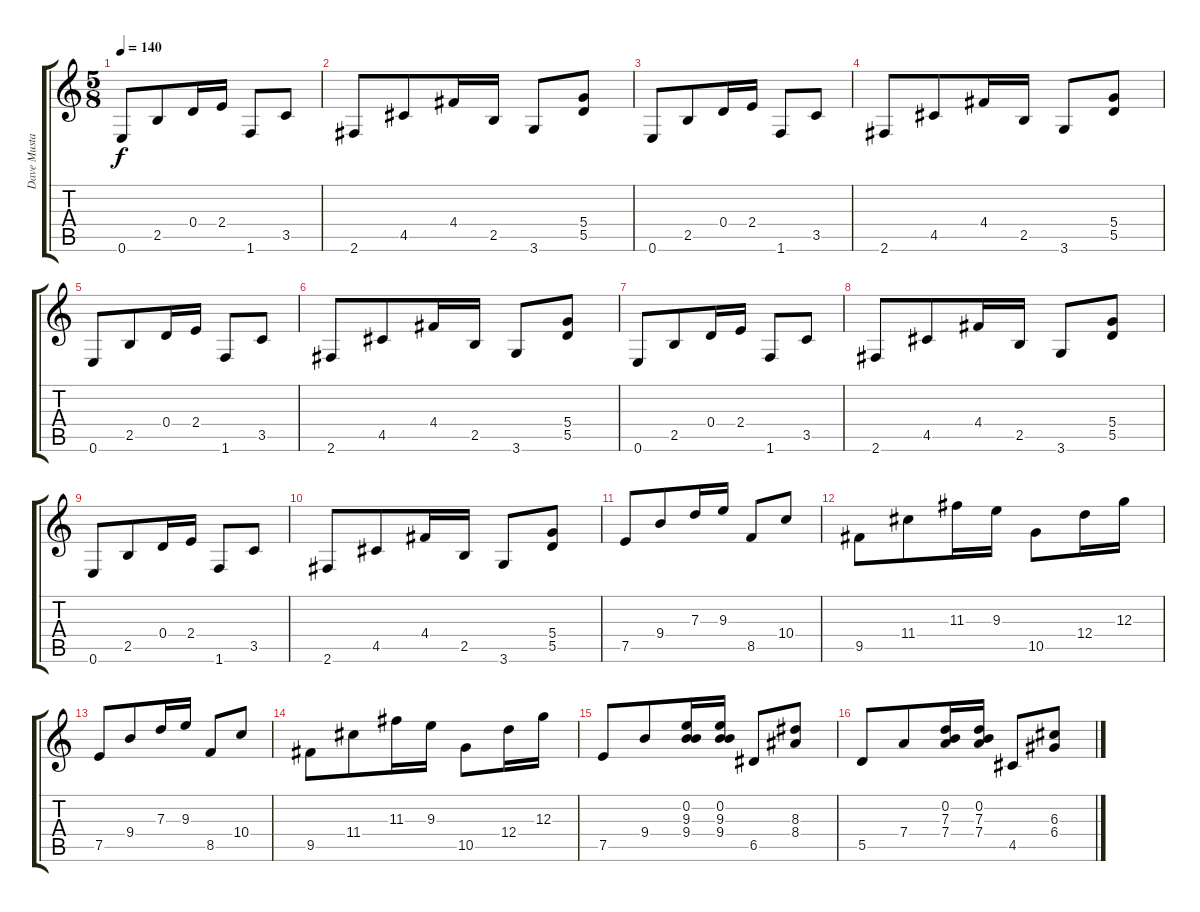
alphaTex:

\track ("Dave Mustaine" "Dave Musta") {instrument distortionguitar}
\staff {score tabs}
\tuning (E4 B3 G3 D3 A2 E2) {hide}
\ts (5 8)
\tempo 140
\clef g2
\ks c
0.6.8{dy f} 2.5.8 0.4.16 2.4.16 1.6.8 3.5.8 |
2.6.8 4.5.8 4.4.16 2.5.16 3.6.8 (5.4 5.5).8 |
0.6.8 2.5.8 0.4.16 2.4.16 1.6.8 3.5.8 |
2.6.8 4.5.8 4.4.16 2.5.16 3.6.8 (5.4 5.5).8 |
0.6.8 2.5.8 0.4.16 2.4.16 1.6.8 3.5.8 |
2.6.8 4.5.8 4.4.16 2.5.16 3.6.8 (5.4 5.5).8 |
0.6.8 2.5.8 0.4.16 2.4.16 1.6.8 3.5.8 |
2.6.8 4.5.8 4.4.16 2.5.16 3.6.8 (5.4 5.5).8 |
0.6.8 2.5.8 0.4.16 2.4.16 1.6.8 3.5.8 |
2.6.8 4.5.8 4.4.16 2.5.16 3.6.8 (5.4 5.5).8 |
7.5.8 9.4.8 7.3.16 9.3.16 8.5.8 10.4.8 |
9.5.8 11.4.8 11.3.16 9.3.16 10.5.8 12.4.16 12.3.16 |
7.5.8 9.4.8 7.3.16 9.3.16 8.5.8 10.4.8 |
9.5.8 11.4.8 11.3.16 9.3.16 10.5.8 12.4.16 12.3.16 |
7.5.8 9.4.8 (0.2 9.3 9.4).16 (0.2 9.3 9.4).16 6.5.8 (8.3 8.4).8 |
5.5.8 7.4.8 (0.2 7.3 7.4).16 (0.2 7.3 7.4).16 4.5.8 (6.3 6.4).8
